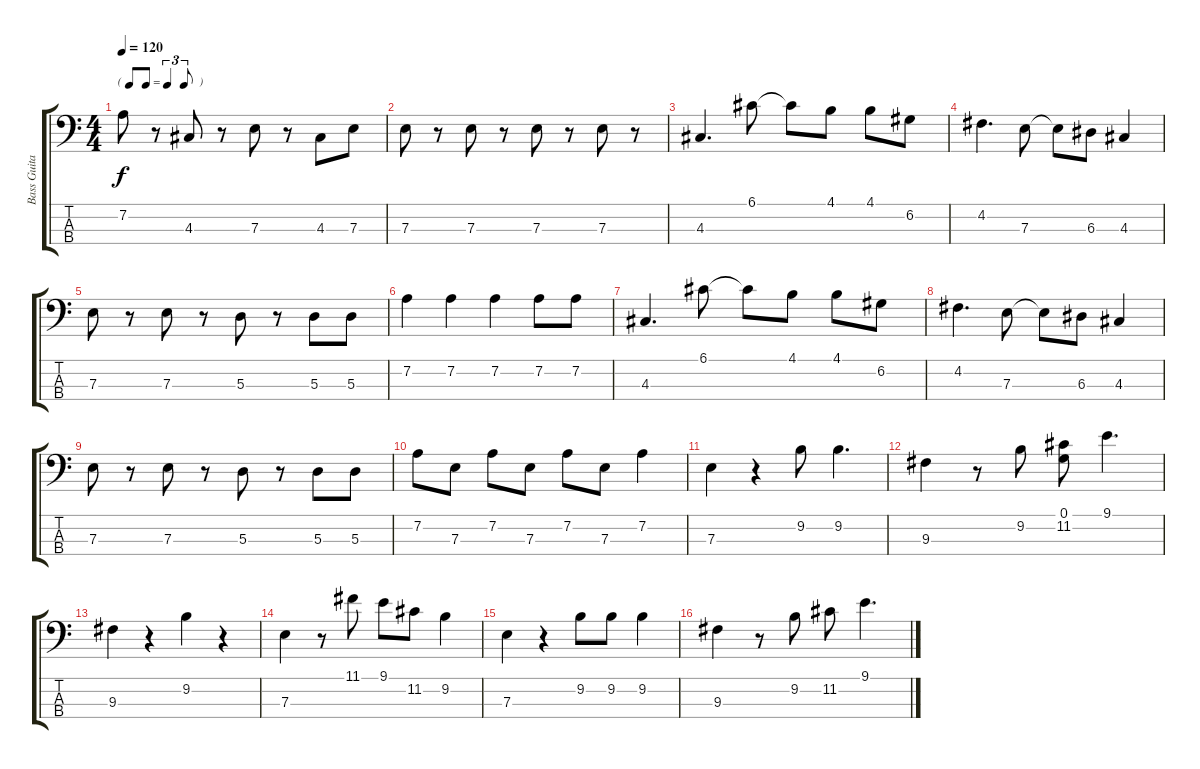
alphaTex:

\track ("Bass Guitar (Paul McCartney)" "Bass Guita") {instrument electricbassfinger}
\staff {score tabs}
\tuning (G2 D2 A1 E1) {hide}
\ts (4 4)
\tf triplet8th
\tempo 120
\clef f4
\ks c
7.2.8{dy f} r.8 4.3.8 r.8 7.3.8 r.8 4.3.8 7.3.8 |
7.3.8 r.8 7.3.8 r.8 7.3.8 r.8 7.3.8 r.8 |
4.3.4{d} 6.1.8 6.1{t}.8 4.1.8 4.1.8 6.2.8 |
4.2.4{d} 7.3.8 7.3{t}.8 6.3.8 4.3.4 |
7.3.8 r.8 7.3.8 r.8 5.3.8 r.8 5.3.8 5.3.8 |
7.2.4 7.2.4 7.2.4 7.2.8 7.2.8 |
4.3.4{d} 6.1.8 6.1{t}.8 4.1.8 4.1.8 6.2.8 |
4.2.4{d} 7.3.8 7.3{t}.8 6.3.8 4.3.4 |
7.3.8 r.8 7.3.8 r.8 5.3.8 r.8 5.3.8 5.3.8 |
7.2.8 7.3.8 7.2.8 7.3.8 7.2.8 7.3.8 7.2.4 |
7.3.4 r.4 9.2.8 9.2.4{d} |
9.3.4 r.8 9.2.8 (0.1 11.2).8 9.1.4{d} |
9.3.4 r.4 9.2.4 r.4 |
7.3.4 r.8 11.1.8 9.1.8 11.2.8 9.2.4 |
7.3.4 r.4 9.2.8 9.2.8 9.2.4 |
9.3.4 r.8 9.2.8 11.2.8 9.1.4{d}
